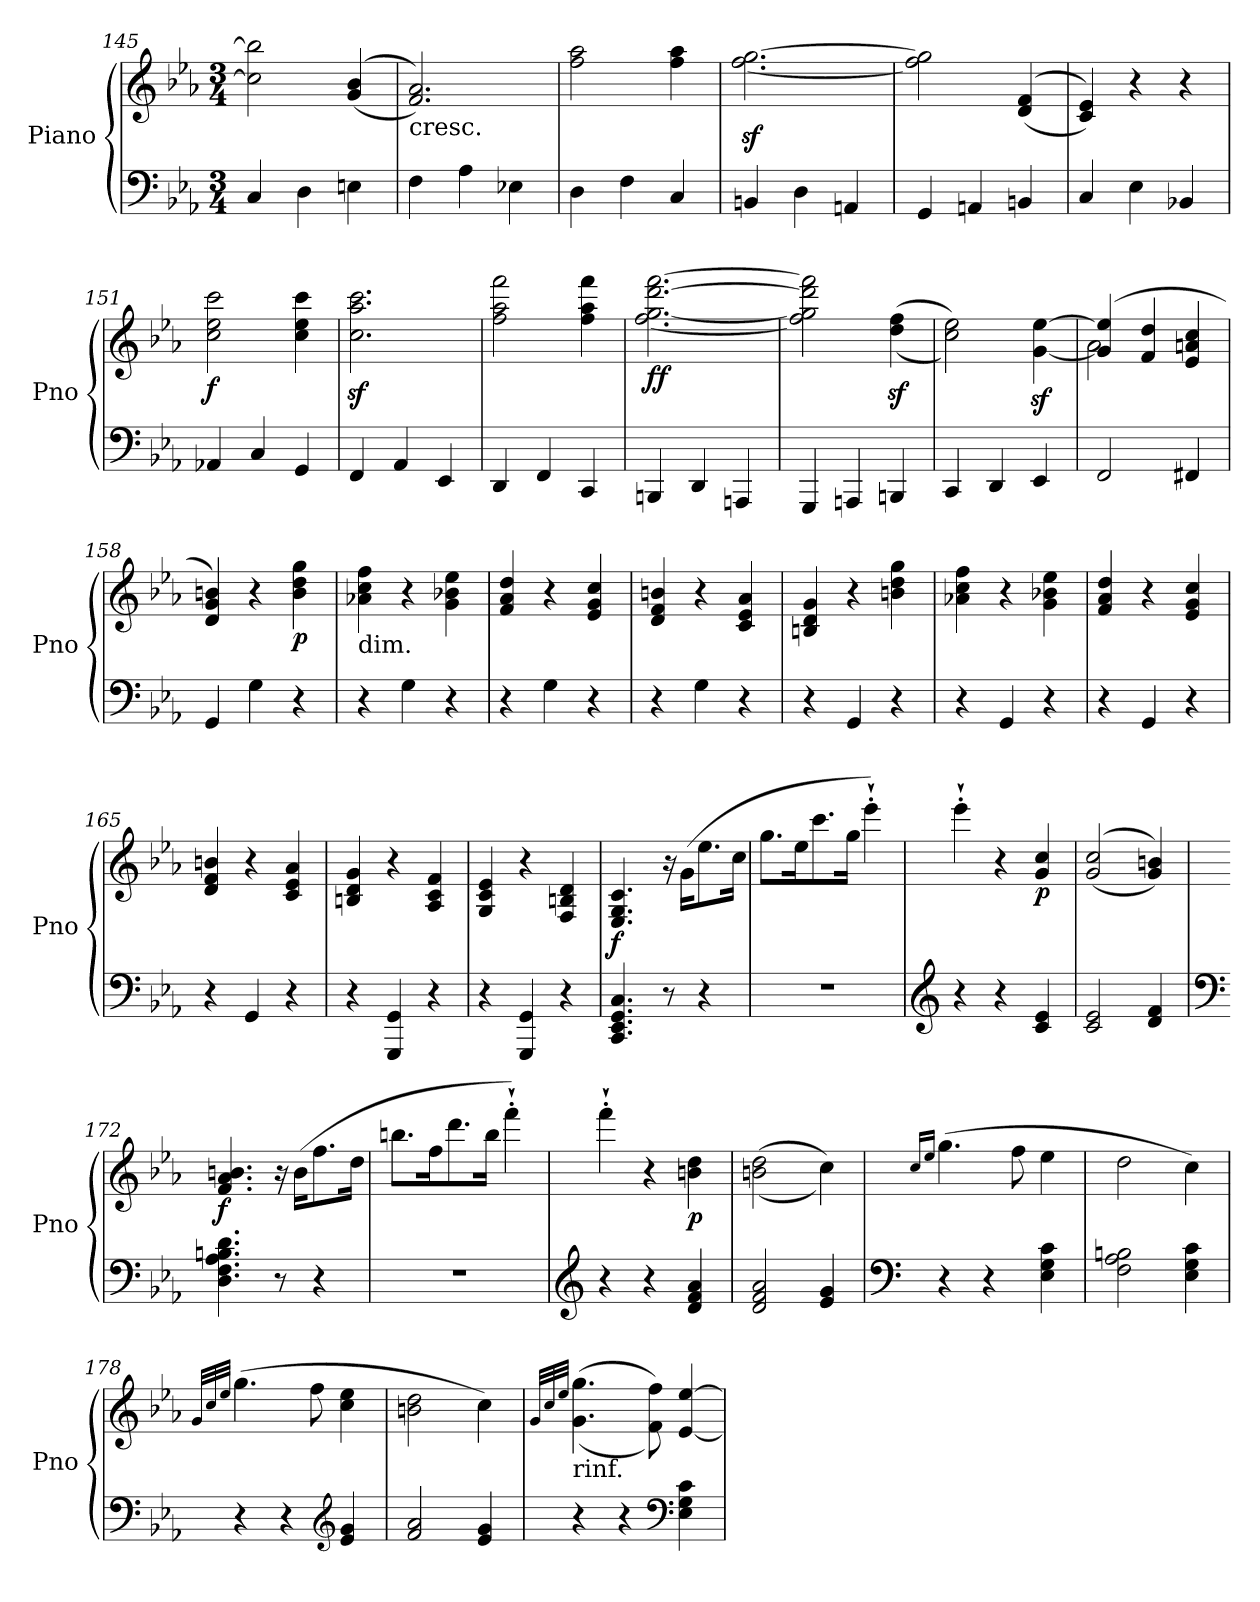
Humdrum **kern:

**kern	**kern	**dynam
*part1	*part1	*part1
*staff2	*staff1	*staff1/2
*I"Piano	*	*
*I'Pno	*	*
*clefF4	*clefG2	*
*k[b-e-a-]	*k[b-e-a-]	*
*E-:	*E-:	*
*M3/4	*M3/4	*
=145	=145	=145
4C/	2cc\] 2bb-\]	.
4D\	.	.
4En\	(<(<4g/ 4b-/	.
=146	=146	=146
!	!LO:TX:b:t=cresc.	!
4F\	2.f/ 2.a-/))	.
4A-\	.	.
4E-X\	.	.
=147	=147	=147
4D\	2ff\ 2aa-\	.
4F\	.	.
4C/	4ff\ 4aa-\	.
=148	=148	=148
4BBn/	[2.ff\z< [2.gg\z<	.
4D\	.	.
4AAn/	.	.
!!LO:LB:g=z
=149	=149	=149
4GG/	2ff\] 2gg\]	.
4AAn/	.	.
4BBn/	(<(<4d/ 4f/	.
=150	=150	=150
4C/	4c/ 4e-/))	.
4E-\	4r	.
4BB-X/	4r	.
=151	=151	=151
!	!	!LO:DY:b
4AA-X/	2cc\ 2ee-\ 2ccc\	f
4C/	.	.
4GG/	4cc\ 4ee-\ 4ccc\	.
=152	=152	=152
4FF/	2.cc\z< 2.aa-\z< 2.ccc\z<	.
4AA-/	.	.
4EE-/	.	.
=153	=153	=153
4DD/	2ff\ 2aa-\ 2fff\	.
4FF/	.	.
4CC/	4ff\ 4aa-\ 4fff\	.
=154	=154	=154
!	!	!LO:DY:b
4BBBn/	[2.ff\ [2.gg\ [2.ddd\ [2.fff\	ff
4DD/	.	.
4AAAn/	.	.
=155	=155	=155
4GGG/	2ff\] 2gg\] 2ddd\] 2fff\]	.
4AAAn/	.	.
4BBBn/	(>(>4dd\z< 4ff\z<	.
=156	=156	=156
4CC/	2cc\ 2ee-\))	.
4DD/	.	.
4EE-/	[4g\z< [4ee-\z<	.
=157	=157	=157
*	*^	*
2FF/	(>4g/] 4ee-/]	2a-\	.
.	4f/ 4dd/	.	.
4FF#X/	4e-/ 4an/ 4cc/	4ryy	.
*	*v	*v	*
!!LO:LB:g=z
=158	=158	=158
4GG/	4d/ 4g/ 4bn/)	.
4G\	4r	.
!	!	!LO:DY:b
4r	4b\ 4dd\ 4gg\	p
=159	=159	=159
!	!LO:TX:b:t=dim.	!
4r	4a-X\ 4cc\ 4ff\	.
4G\	4r	.
4r	4g\ 4b-X\ 4ee-\	.
=160	=160	=160
4r	4f/ 4a-/ 4dd/	.
4G\	4r	.
4r	4e-/ 4g/ 4cc/	.
=161	=161	=161
4r	4d/ 4f/ 4bn/	.
4G\	4r	.
4r	4c/ 4e-/ 4a-/	.
=162	=162	=162
4r	4Bn/ 4d/ 4g/	.
4GG/	4r	.
4r	4bn\ 4dd\ 4gg\	.
=163	=163	=163
4r	4a-X\ 4cc\ 4ff\	.
4GG/	4r	.
4r	4g\ 4b-X\ 4ee-\	.
=164	=164	=164
4r	4f/ 4a-/ 4dd/	.
4GG/	4r	.
4r	4e-/ 4g/ 4cc/	.
=165	=165	=165
4r	4d/ 4f/ 4bn/	.
4GG/	4r	.
4r	4c/ 4e-/ 4a-/	.
=166	=166	=166
4r	4Bn/ 4d/ 4g/	.
4GGG/ 4GG/	4r	.
4r	4A-/ 4c/ 4f/	.
=167	=167	=167
4r	4G/ 4c/ 4e-/	.
4GGG/ 4GG/	4r	.
4r	4F/ 4Bn/ 4d/	.
!!LO:PB:g=z
=168	=168	=168
!	!	!LO:DY:b
4.CC/ 4.EE-/ 4.GG/ 4.C/	4.E-/ 4.G/ 4.c/	f
8r	16r	.
.	(>16g\KL	.
4r	8.ee-\	.
.	16cc\Jk	.
=169	=169	=169
2.r	8.gg\L	.
.	16ee-\K	.
.	8.ccc\	.
.	16gg\Jk	.
.	4eee-'`\)	.
=170	=170	=170
*clefG2	*	*
4r	4eee-'`\	.
4r	4r	.
!	!	!LO:DY:b
4c/ 4e-/	4g/ 4cc/	p
=171	=171	=171
2c/ 2e-/	(<(<2g/ 2cc/	.
4d/ 4f/	4g/ 4bn/))	.
=172	=172	=172
*clefF4	*	*
!	!	!LO:DY:b
4.D\ 4.F\ 4.A-\ 4.Bn\ 4.d\	4.f/ 4.a-/ 4.bn/	f
8r	16r	.
.	(>16b\KL	.
4r	8.ff\	.
.	16dd\Jk	.
=173	=173	=173
2.r	8.bbn\L	.
.	16ff\K	.
.	8.ddd\	.
.	16bb\Jk	.
.	4fff'`\)	.
=174	=174	=174
*clefG2	*	*
4r	4fff'`\	.
4r	4r	.
!	!	!LO:DY:b
4d/ 4f/ 4a-/	4bn\ 4dd\	p
=175	=175	=175
2d/ 2f/ 2a-/	(>(>2bn\ 2dd\	.
4e-/ 4g/	4cc\))	.
!!LO:LB:g=z
=176	=176	=176
*clefF4	*	*
.	16qcc/LL	.
.	16qee-/JJ	.
4r	(>4.gg\	.
4r	.	.
.	8ff\	.
4E-\ 4G\ 4c\	4ee-\	.
=177	=177	=177
2F\ 2A-\ 2Bn\	2dd\	.
4E-\ 4G\ 4c\	4cc\)	.
=178	=178	=178
.	32qg/LLL	.
.	32qcc/	.
.	32qee-/JJJ	.
4r	(>4.gg\	.
4r	.	.
.	8ff\	.
*clefG2	*	*
4e-/ 4g/	4cc\ 4ee-\	.
=179	=179	=179
2f/ 2a-/	2bn\ 2dd\	.
4e-/ 4g/	4cc\)	.
=180	=180	=180
.	32qg/LLL	.
.	32qcc/	.
.	32qee-/JJJ	.
!	!LO:TX:b:t=rinf.	!
4r	(>(>4.g\ 4.gg\	.
4r	.	.
.	8f\ 8ff\))	.
*clefF4	*	*
4E-\ 4G\ 4c\	[4e-/ [4ee-/	.
=	=	=
*-	*-	*-
